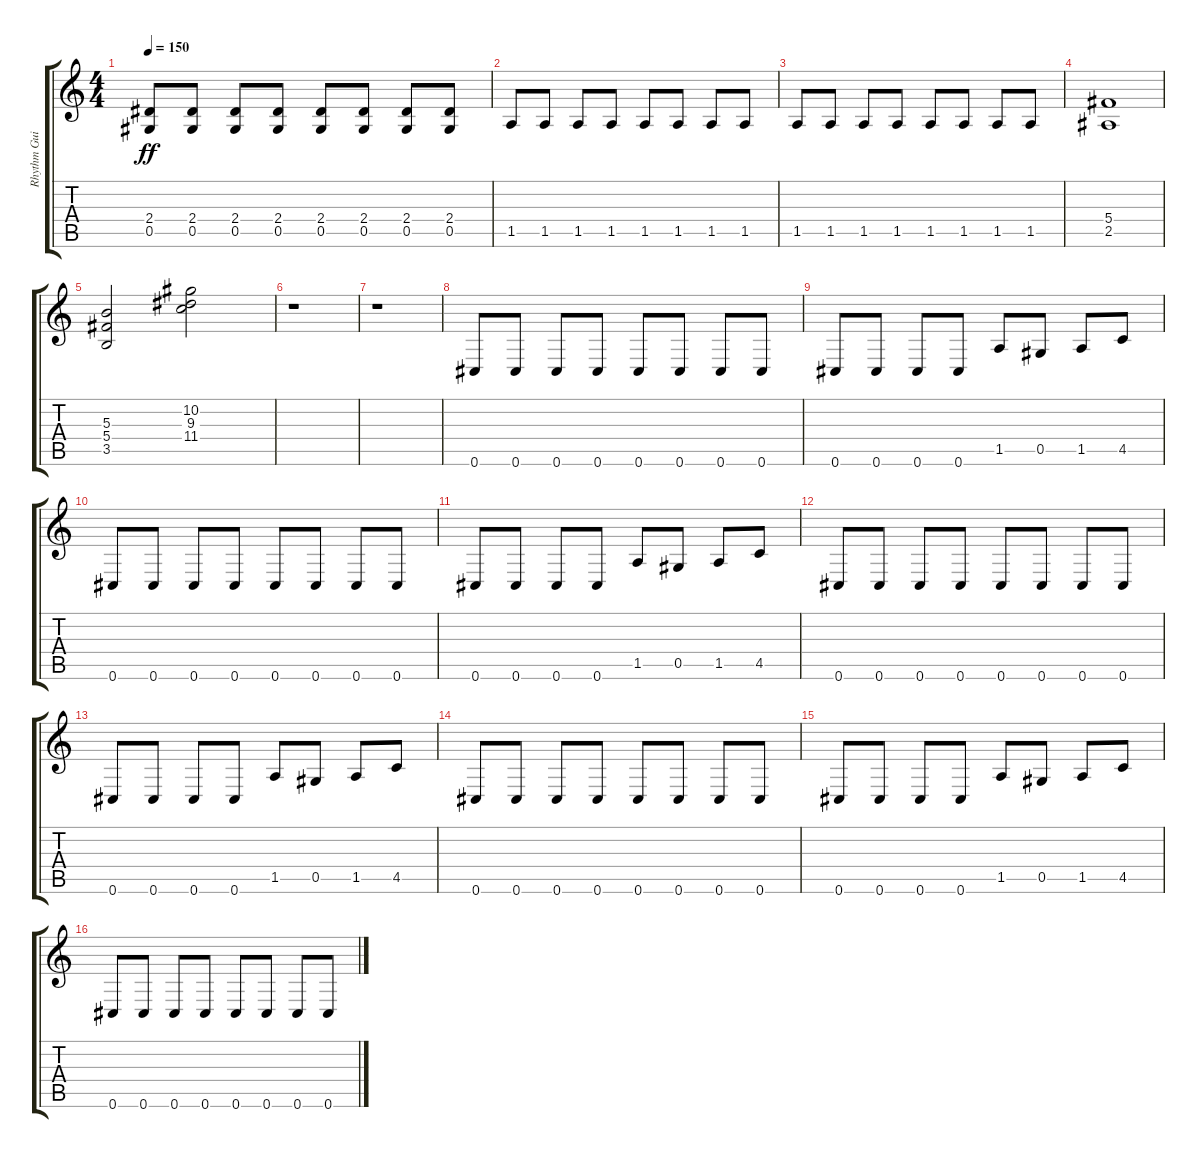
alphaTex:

\track ("Rhythm Guitar" "Rhythm Gui") {instrument overdrivenguitar}
\staff {score tabs}
\tuning (Eb4 Bb3 Gb3 Db3 Ab2 Db2) {hide}
\ts (4 4)
\tempo 150
\clef g2
\ks c
(2.4 0.5).8{dy ff} (2.4 0.5).8 (2.4 0.5).8 (2.4 0.5).8 (2.4 0.5).8 (2.4 0.5).8 (2.4 0.5).8 (2.4 0.5).8 |
1.5.8 1.5.8 1.5.8 1.5.8 1.5.8 1.5.8 1.5.8 1.5.8 |
1.5.8 1.5.8 1.5.8 1.5.8 1.5.8 1.5.8 1.5.8 1.5.8 |
(5.4 2.5).1 |
(5.3 5.4 3.5).2 (10.2 9.3 11.4).2 |
r.1 |
r.1 |
0.6.8 0.6.8 0.6.8 0.6.8 0.6.8 0.6.8 0.6.8 0.6.8 |
0.6.8 0.6.8 0.6.8 0.6.8 1.5.8 0.5.8 1.5.8 4.5.8 |
0.6.8 0.6.8 0.6.8 0.6.8 0.6.8 0.6.8 0.6.8 0.6.8 |
0.6.8 0.6.8 0.6.8 0.6.8 1.5.8 0.5.8 1.5.8 4.5.8 |
0.6.8 0.6.8 0.6.8 0.6.8 0.6.8 0.6.8 0.6.8 0.6.8 |
0.6.8 0.6.8 0.6.8 0.6.8 1.5.8 0.5.8 1.5.8 4.5.8 |
0.6.8 0.6.8 0.6.8 0.6.8 0.6.8 0.6.8 0.6.8 0.6.8 |
0.6.8 0.6.8 0.6.8 0.6.8 1.5.8 0.5.8 1.5.8 4.5.8 |
0.6.8 0.6.8 0.6.8 0.6.8 0.6.8 0.6.8 0.6.8 0.6.8
